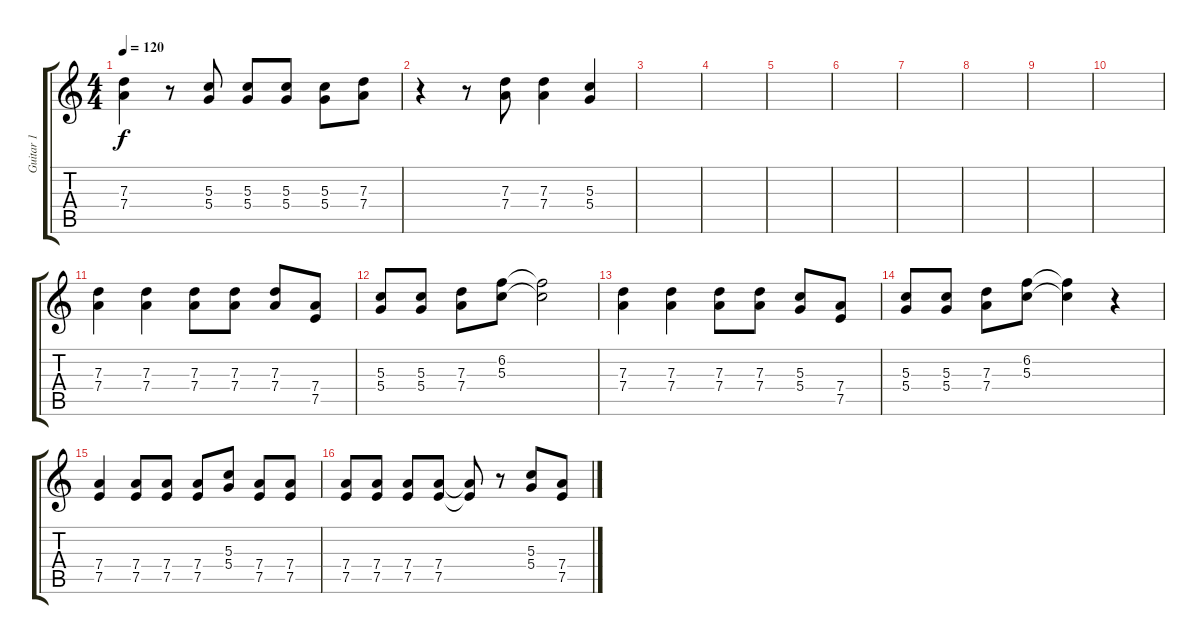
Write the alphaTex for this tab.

\track ("Guitar 1" "Guitar 1") {instrument distortionguitar}
\staff {score tabs}
\tuning (E4 B3 G3 D3 A2 E2) {hide}
\ts (4 4)
\tempo 120
\clef g2
\ks c
(7.3 7.4).4{dy f} r.8 (5.3 5.4).8 (5.3 5.4).8 (5.3 5.4).8 (5.3 5.4).8 (7.3 7.4).8 |
r.4 r.8 (7.3 7.4).8 (7.3 7.4).4 (5.3 5.4).4 |
|
|
|
|
|
|
|
|
(7.3 7.4).4 (7.3 7.4).4 (7.3 7.4).8 (7.3 7.4).8 (7.3 7.4).8 (7.4 7.5).8 |
(5.3 5.4).8 (5.3 5.4).8 (7.3 7.4).8 (6.2 5.3).8 (6.2{t} 5.3{t}).2 |
(7.3 7.4).4 (7.3 7.4).4 (7.3 7.4).8 (7.3 7.4).8 (5.3 5.4).8 (7.4 7.5).8 |
(5.3 5.4).8 (5.3 5.4).8 (7.3 7.4).8 (6.2 5.3).8 (6.2{t} 5.3{t}).4 r.4 |
(7.4 7.5).4 (7.4 7.5).8 (7.4 7.5).8 (7.4 7.5).8 (5.3 5.4).8 (7.4 7.5).8 (7.4 7.5).8 |
(7.4 7.5).8 (7.4 7.5).8 (7.4 7.5).8 (7.4 7.5).8 (7.4{t} 7.5{t}).8 r.8 (5.3 5.4).8 (7.4 7.5).8
